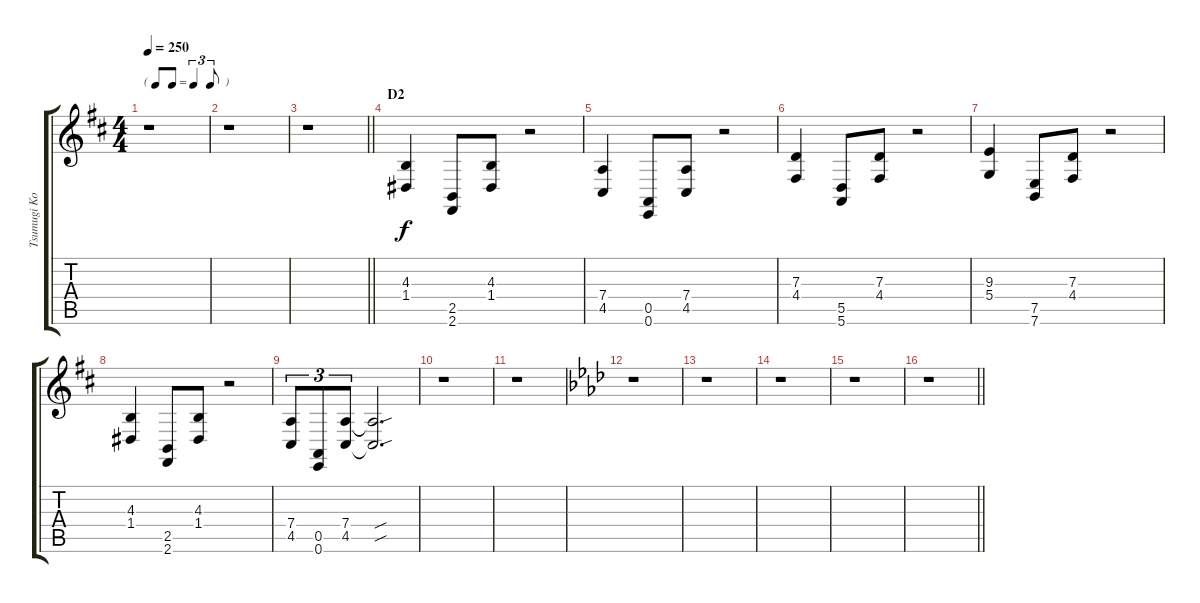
\track ("Tsumugi Kotobuki II" "Tsumugi Ko") {instrument lead1square}
\staff {score tabs}
\tuning (E4 B3 G3 D3 A2 E2) {hide}
\ts (4 4)
\tf triplet8th
\tempo 250
\clef g2
\ks d
r.1{dy f} |
r.1 |
\barLineRight lightlight
r.1 |
\section ("" "D2")
(4.3 1.4).4 (2.5 2.6).8 (4.3 1.4).8 r.2 |
(7.4 4.5).4 (0.5 0.6).8 (7.4 4.5).8 r.2 |
(7.3 4.4).4 (5.5 5.6).8 (7.3 4.4).8 r.2 |
(9.3 5.4).4 (7.5 7.6).8 (7.3 4.4).8 r.2 |
(4.3 1.4).4 (2.5 2.6).8 (4.3 1.4).8 r.2 |
(7.4 4.5).8{tu (3 2)} (0.5 0.6).8{tu (3 2)} (7.4 4.5).8{tu (3 2)} (7.4{sou t} 4.5{sou t}).2{d} |
r.1 |
r.1 |
\ks ab
r.1 |
r.1 |
r.1 |
r.1 |
\barLineRight lightlight
r.1
